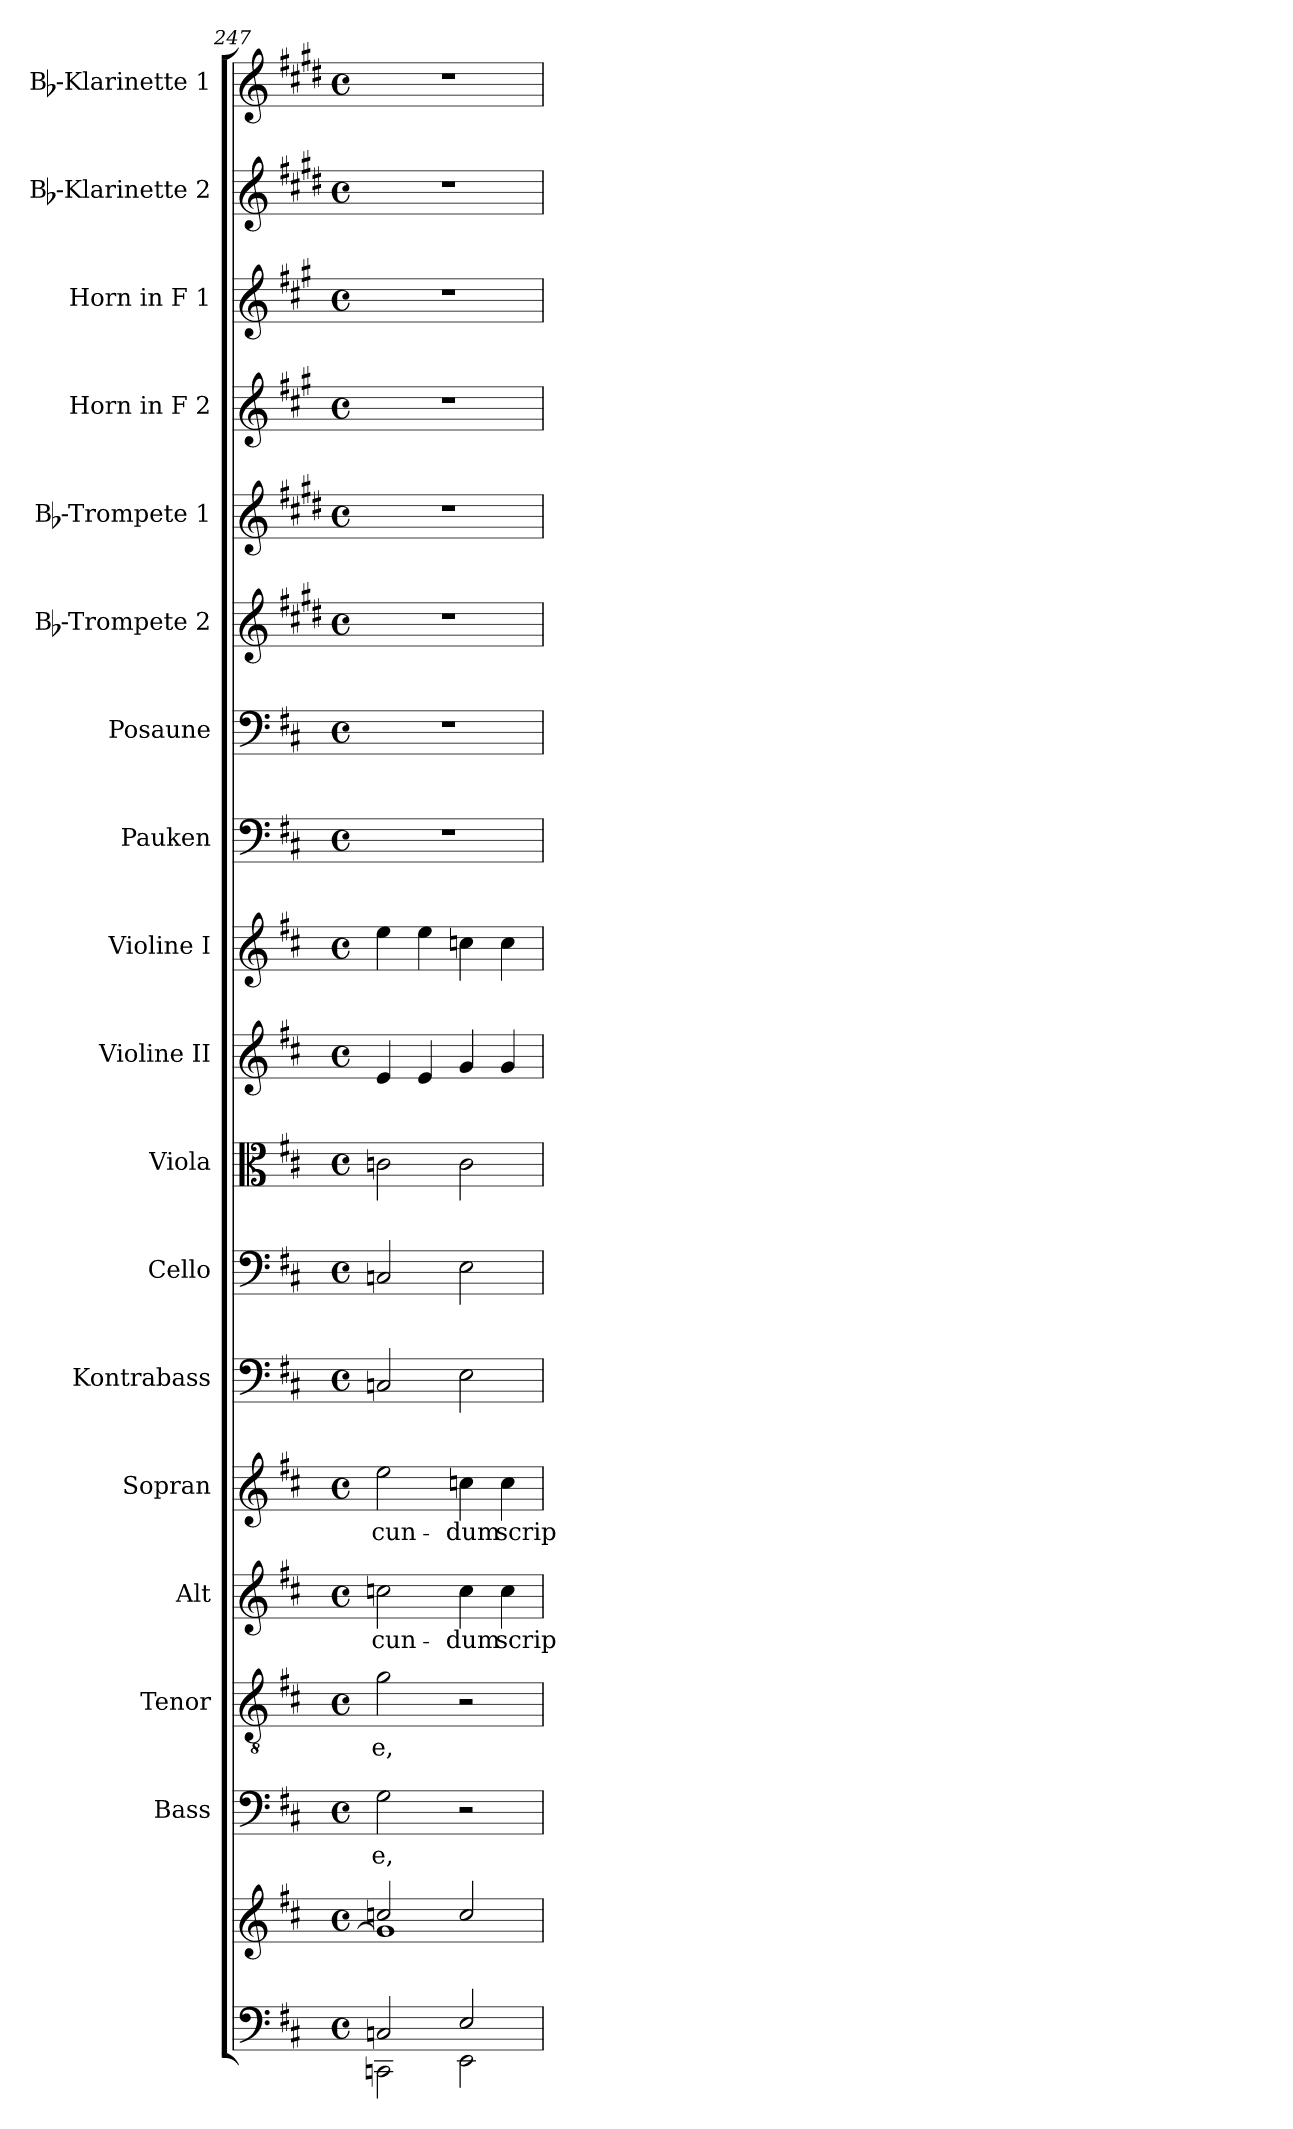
**kern	**kern	**kern	**text	**kern	**text	**kern	**text	**kern	**text	**kern	**kern	**kern	**kern	**kern	**kern	**kern	**kern	**kern	**kern	**kern	**kern	**kern
*part18	*part18	*part17	*part17	*part16	*part16	*part15	*part15	*part14	*part14	*part13	*part12	*part11	*part10	*part9	*part8	*part7	*part6	*part5	*part4	*part3	*part2	*part1
*staff19	*staff18	*staff17	*staff17	*staff16	*staff16	*staff15	*staff15	*staff14	*staff14	*staff13	*staff12	*staff11	*staff10	*staff9	*staff8	*staff7	*staff6	*staff5	*staff4	*staff3	*staff2	*staff1
*	*	*I"Bass	*	*I"Tenor	*	*I"Alt	*	*I"Sopran	*	*I"Kontrabass	*I"Cello	*I"Viola	*I"Violine II	*I"Violine I	*I"Pauken	*I"Posaune	*I"Bb-Trompete 2	*I"Bb-Trompete 1	*I"Horn in F 2	*I"Horn in F 1	*I"Bb-Klarinette 2	*I"Bb-Klarinette 1
*	*	*I'B.	*	*I'T.	*	*I'A.	*	*I'S.	*	*I'Kb.	*	*I'Vla.	*I'Vl. II	*I'Vl. I	*I'Pk.	*I'Pos.	*I'Bb Trp. 2	*I'Bb Trp. 1	*	*	*I'Bb Kl. 2	*I'Bb Kl. 1
*clefF4	*clefG2	*clefF4	*	*clefGv2	*	*clefG2	*	*clefG2	*	*clefF4	*clefF4	*clefC3	*clefG2	*clefG2	*clefF4	*clefF4	*clefG2	*clefG2	*clefG2	*clefG2	*clefG2	*clefG2
*	*	*	*	*	*	*	*	*	*	*ITrd7c12	*	*	*	*	*	*	*ITrd1c2	*ITrd1c2	*ITrd4c7	*ITrd4c7	*ITrd1c2	*ITrd1c2
*k[f#c#]	*k[f#c#]	*k[f#c#]	*	*k[f#c#]	*	*k[f#c#]	*	*k[f#c#]	*	*k[f#c#]	*k[f#c#]	*k[f#c#]	*k[f#c#]	*k[f#c#]	*k[f#c#]	*k[f#c#]	*k[f#c#]	*k[f#c#]	*k[f#c#]	*k[f#c#]	*k[f#c#]	*k[f#c#]
*D:	*D:	*D:	*	*D:	*	*D:	*	*D:	*	*D:	*D:	*D:	*D:	*D:	*D:	*D:	*D:	*D:	*D:	*D:	*D:	*D:
*M4/4	*M4/4	*M4/4	*	*M4/4	*	*M4/4	*	*M4/4	*	*M4/4	*M4/4	*M4/4	*M4/4	*M4/4	*M4/4	*M4/4	*M4/4	*M4/4	*M4/4	*M4/4	*M4/4	*M4/4
*met(c)	*met(c)	*met(c)	*	*met(c)	*	*met(c)	*	*met(c)	*	*met(c)	*met(c)	*met(c)	*met(c)	*met(c)	*met(c)	*met(c)	*met(c)	*met(c)	*met(c)	*met(c)	*met(c)	*met(c)
=247	=247	=247	=247	=247	=247	=247	=247	=247	=247	=247	=247	=247	=247	=247	=247	=247	=247	=247	=247	=247	=247	=247
*^	*^	*	*	*	*	*	*	*	*	*	*	*	*	*	*	*	*	*	*	*	*	*
!	!	!	!	!	!LO:LY:b	!	!LO:LY:b	!	!LO:LY:b	!	!LO:LY:b	!	!	!	!	!	!	!	!	!	!	!	!	!
2Cn/	2CCn\	2ccn/	1g]	2G\	-e,	2g\	-e,	2ccn\	-cun-	2ee\	-cun-	2CCn/	2Cn/	2cn\	4e/	4ee\	1r	1r	1r	1r	1r	1r	1r	1r
.	.	.	.	.	.	.	.	.	.	.	.	.	.	.	4e/	4ee\	.	.	.	.	.	.	.	.
!	!	!	!	!	!	!	!	!	!LO:LY:b	!	!LO:LY:b	!	!	!	!	!	!	!	!	!	!	!	!	!
2E/	2EE\	2cc/	.	2r	.	2r	.	4cc\	-dum	4ccn\	-dum	2EE\	2E\	2c\	4g/	4ccn\	.	.	.	.	.	.	.	.
!	!	!	!	!	!	!	!	!	!LO:LY:b	!	!LO:LY:b	!	!	!	!	!	!	!	!	!	!	!	!	!
.	.	.	.	.	.	.	.	4cc\	scrip-	4cc\	scrip-	.	.	.	4g/	4cc\	.	.	.	.	.	.	.	.
*v	*v	*	*	*	*	*	*	*	*	*	*	*	*	*	*	*	*	*	*	*	*	*	*	*
*	*v	*v	*	*	*	*	*	*	*	*	*	*	*	*	*	*	*	*	*	*	*	*	*
=	=	=	=	=	=	=	=	=	=	=	=	=	=	=	=	=	=	=	=	=	=	=
*-	*-	*-	*-	*-	*-	*-	*-	*-	*-	*-	*-	*-	*-	*-	*-	*-	*-	*-	*-	*-	*-	*-
